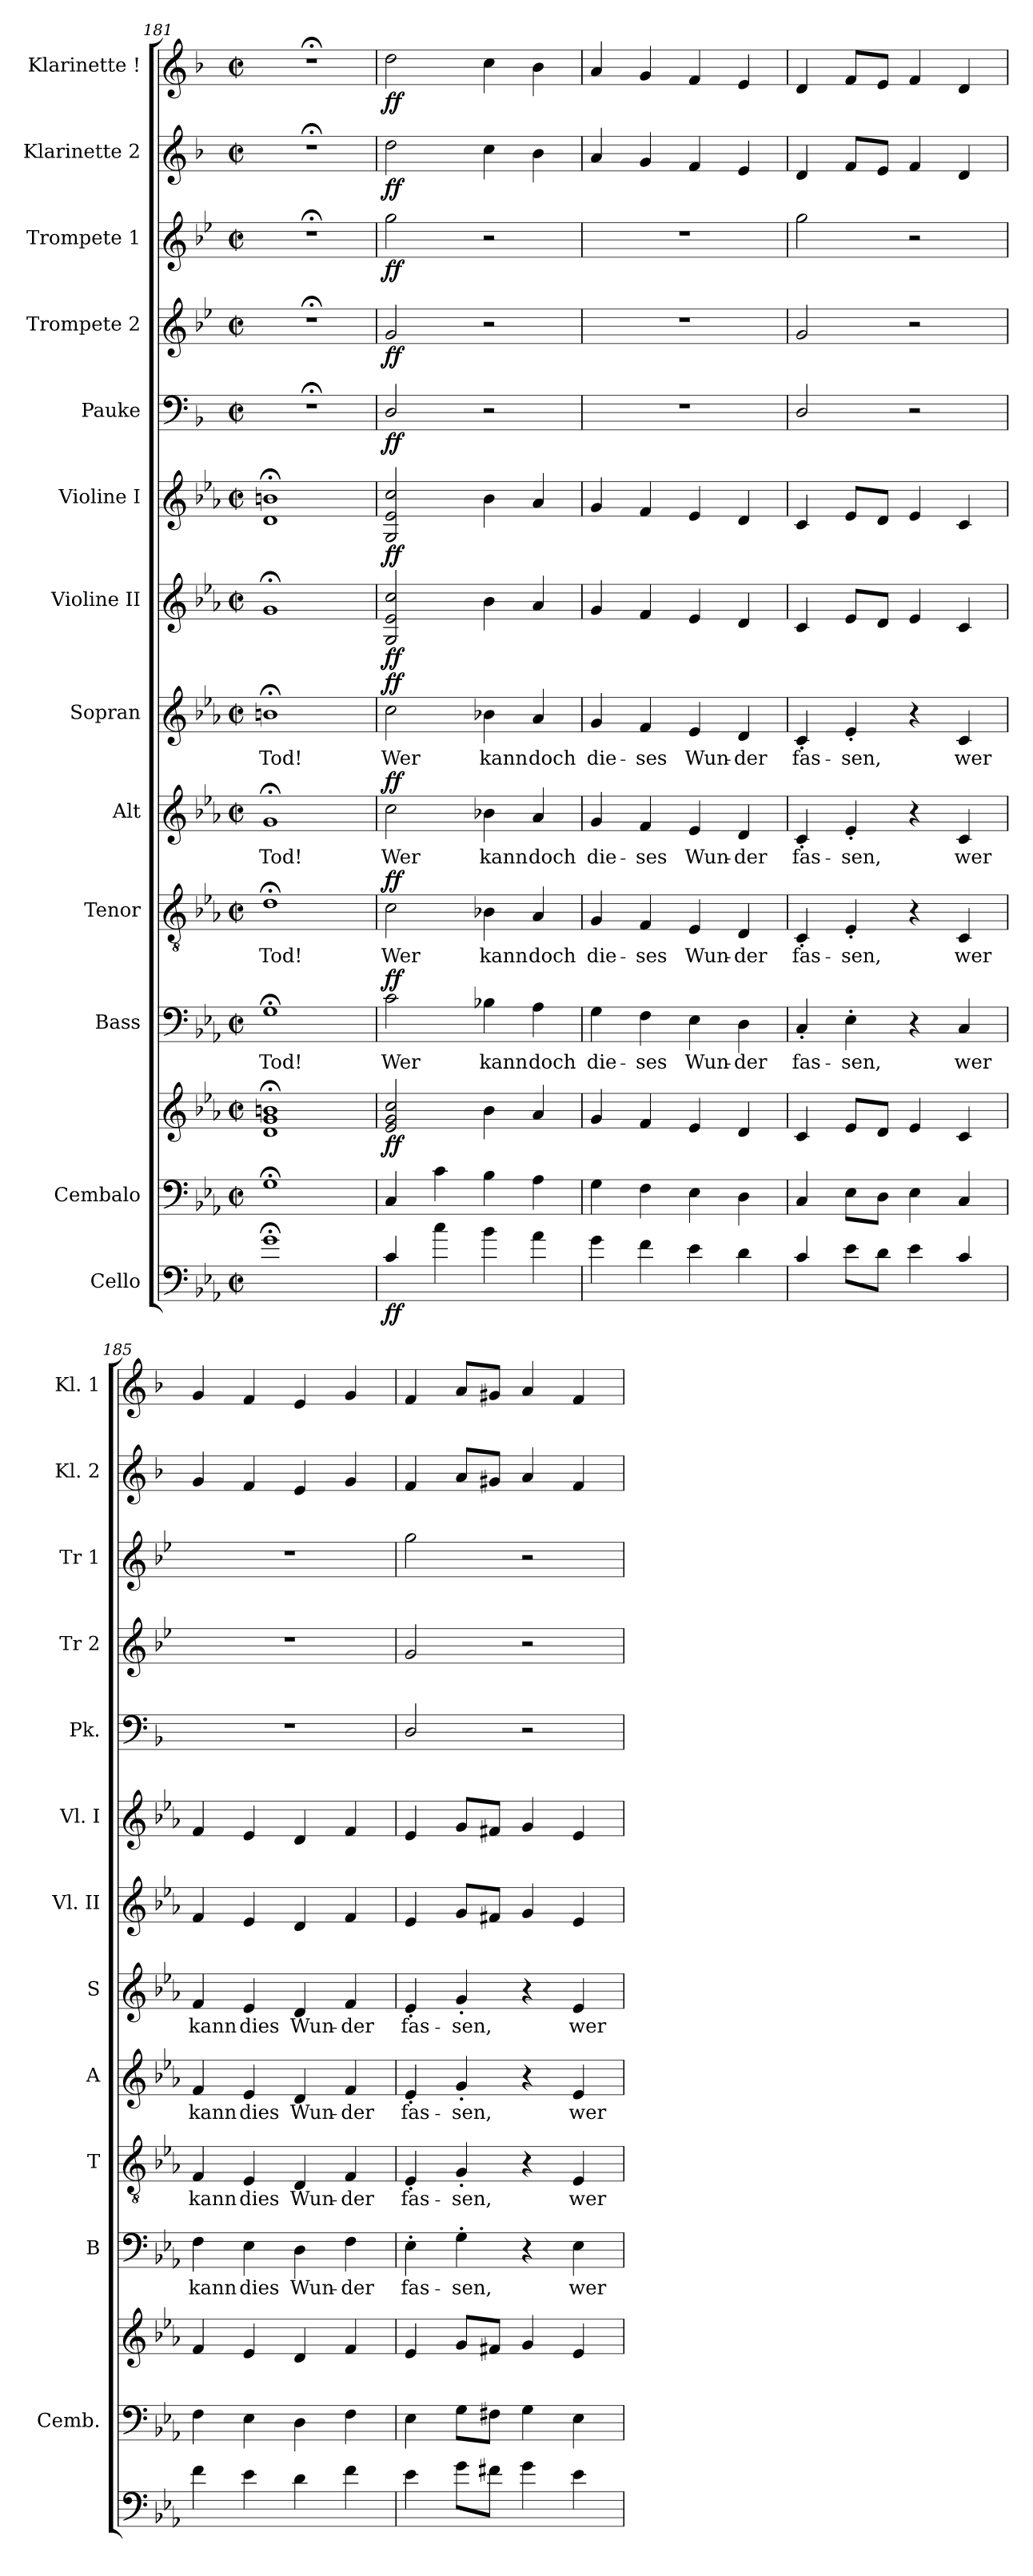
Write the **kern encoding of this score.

**kern	**dynam	**kern	**kern	**dynam	**kern	**text	**dynam	**kern	**text	**dynam	**kern	**text	**dynam	**kern	**text	**dynam	**kern	**dynam	**kern	**dynam	**kern	**dynam	**kern	**dynam	**kern	**dynam	**kern	**dynam	**kern	**dynam
*part13	*part13	*part12	*part12	*part12	*part11	*part11	*part11	*part10	*part10	*part10	*part9	*part9	*part9	*part8	*part8	*part8	*part7	*part7	*part6	*part6	*part5	*part5	*part4	*part4	*part3	*part3	*part2	*part2	*part1	*part1
*staff14	*staff14	*staff13	*staff12	*staff12/13	*staff11	*staff11	*staff11	*staff10	*staff10	*staff10	*staff9	*staff9	*staff9	*staff8	*staff8	*staff8	*staff7	*staff7	*staff6	*staff6	*staff5	*staff5	*staff4	*staff4	*staff3	*staff3	*staff2	*staff2	*staff1	*staff1
*I"Cello	*	*I"Cembalo	*	*	*I"Bass	*	*	*I"Tenor	*	*	*I"Alt	*	*	*I"Sopran	*	*	*I"Violine II	*	*I"Violine I	*	*I"Pauke	*	*I"Trompete 2	*	*I"Trompete 1	*	*I"Klarinette 2	*	*I"Klarinette !	*
*	*	*I'Cemb.	*	*	*I'B	*	*	*I'T	*	*	*I'A	*	*	*I'S	*	*	*I'Vl. II	*	*I'Vl. I	*	*I'Pk.	*	*I'Tr 2	*	*I'Tr 1	*	*I'Kl. 2	*	*I'Kl. 1	*
*clefF4	*	*clefF4	*clefG2	*	*clefF4	*	*	*clefGv2	*	*	*clefG2	*	*	*clefG2	*	*	*clefG2	*	*clefG2	*	*clefF4	*	*clefG2	*	*clefG2	*	*clefG2	*	*clefG2	*
*ITrd7c12	*	*	*	*	*	*	*	*	*	*	*	*	*	*	*	*	*	*	*	*	*ITrd1c2	*	*ITrd4c7	*	*ITrd4c7	*	*ITrd1c2	*	*ITrd1c2	*
*k[b-e-a-]	*	*k[b-e-a-]	*k[b-e-a-]	*	*k[b-e-a-]	*	*	*k[b-e-a-]	*	*	*k[b-e-a-]	*	*	*k[b-e-a-]	*	*	*k[b-e-a-]	*	*k[b-e-a-]	*	*k[b-e-a-]	*	*k[b-e-a-]	*	*k[b-e-a-]	*	*k[b-e-a-]	*	*k[b-e-a-]	*
*E-:	*	*E-:	*E-:	*	*E-:	*	*	*E-:	*	*	*E-:	*	*	*E-:	*	*	*E-:	*	*E-:	*	*E-:	*	*E-:	*	*E-:	*	*E-:	*	*E-:	*
*M2/2	*	*M2/2	*M2/2	*	*M2/2	*	*	*M2/2	*	*	*M2/2	*	*	*M2/2	*	*	*M2/2	*	*M2/2	*	*M2/2	*	*M2/2	*	*M2/2	*	*M2/2	*	*M2/2	*
*met(c|)	*	*met(c|)	*met(c|)	*	*met(c|)	*	*	*met(c|)	*	*	*met(c|)	*	*	*met(c|)	*	*	*met(c|)	*	*met(c|)	*	*met(c|)	*	*met(c|)	*	*met(c|)	*	*met(c|)	*	*met(c|)	*
=181	=181	=181	=181	=181	=181	=181	=181	=181	=181	=181	=181	=181	=181	=181	=181	=181	=181	=181	=181	=181	=181	=181	=181	=181	=181	=181	=181	=181	=181	=181
!	!	!	!	!	!	!LO:LY:b	!	!	!LO:LY:b	!	!	!LO:LY:b	!	!	!LO:LY:b	!	!	!	!	!	!	!	!	!	!	!	!	!	!	!
1G;<	.	1G;<	1d; 1g; 1bn;	.	1G;<	Tod!	.	1d;<	Tod!	.	1g;<	Tod!	.	1bn;<	Tod!	.	1g;	.	1d; 1bn;	.	1r;<	.	1r;<	.	1r;<	.	1r;<	.	1r;<	.
!!LO:PB:g=z
=182	=182	=182	=182	=182	=182	=182	=182	=182	=182	=182	=182	=182	=182	=182	=182	=182	=182	=182	=182	=182	=182	=182	=182	=182	=182	=182	=182	=182	=182	=182
!	!LO:DY:b	!	!	!LO:DY:b	!	!LO:LY:b	!LO:DY:a	!	!LO:LY:b	!LO:DY:a	!	!LO:LY:b	!LO:DY:a	!	!LO:LY:b	!LO:DY:a	!	!LO:DY:b	!	!LO:DY:b	!	!LO:DY:b	!	!LO:DY:b	!	!LO:DY:b	!	!LO:DY:b	!	!LO:DY:b
4C/	ff	4C/	2e-/ 2g/ 2cc/	ff	2c\	Wer	ff	2c\	Wer	ff	2cc\	Wer	ff	2cc\	Wer	ff	2G/ 2e-/ 2cc/	ff	2G/ 2e-/ 2cc/	ff	2C/	ff	2c/	ff	2cc\	ff	2cc\	ff	2cc\	ff
4c\	.	4c\	.	.	.	.	.	.	.	.	.	.	.	.	.	.	.	.	.	.	.	.	.	.	.	.	.	.	.	.
!	!	!	!	!	!	!LO:LY:b	!	!	!LO:LY:b	!	!	!LO:LY:b	!	!	!LO:LY:b	!	!	!	!	!	!	!	!	!	!	!	!	!	!	!
4B-\	.	4B-\	4b-\	.	4B-X\	kann	.	4B-X\	kann	.	4b-X\	kann	.	4b-X\	kann	.	4b-\	.	4b-\	.	2r	.	2r	.	2r	.	4b-\	.	4b-\	.
!	!	!	!	!	!	!LO:LY:b	!	!	!LO:LY:b	!	!	!LO:LY:b	!	!	!LO:LY:b	!	!	!	!	!	!	!	!	!	!	!	!	!	!	!
4A-\	.	4A-\	4a-/	.	4A-\	doch	.	4A-/	doch	.	4a-/	doch	.	4a-/	doch	.	4a-/	.	4a-/	.	.	.	.	.	.	.	4a-\	.	4a-\	.
=183	=183	=183	=183	=183	=183	=183	=183	=183	=183	=183	=183	=183	=183	=183	=183	=183	=183	=183	=183	=183	=183	=183	=183	=183	=183	=183	=183	=183	=183	=183
!	!	!	!	!	!	!LO:LY:b	!	!	!LO:LY:b	!	!	!LO:LY:b	!	!	!LO:LY:b	!	!	!	!	!	!	!	!	!	!	!	!	!	!	!
4G\	.	4G\	4g/	.	4G\	die-	.	4G/	die-	.	4g/	die-	.	4g/	die-	.	4g/	.	4g/	.	1r	.	1r	.	1r	.	4g/	.	4g/	.
!	!	!	!	!	!	!LO:LY:b	!	!	!LO:LY:b	!	!	!LO:LY:b	!	!	!LO:LY:b	!	!	!	!	!	!	!	!	!	!	!	!	!	!	!
4F\	.	4F\	4f/	.	4F\	-ses	.	4F/	-ses	.	4f/	-ses	.	4f/	-ses	.	4f/	.	4f/	.	.	.	.	.	.	.	4f/	.	4f/	.
!	!	!	!	!	!	!LO:LY:b	!	!	!LO:LY:b	!	!	!LO:LY:b	!	!	!LO:LY:b	!	!	!	!	!	!	!	!	!	!	!	!	!	!	!
4E-\	.	4E-\	4e-/	.	4E-\	Wun-	.	4E-/	Wun-	.	4e-/	Wun-	.	4e-/	Wun-	.	4e-/	.	4e-/	.	.	.	.	.	.	.	4e-/	.	4e-/	.
!	!	!	!	!	!	!LO:LY:b	!	!	!LO:LY:b	!	!	!LO:LY:b	!	!	!LO:LY:b	!	!	!	!	!	!	!	!	!	!	!	!	!	!	!
4D\	.	4D\	4d/	.	4D\	-der	.	4D/	-der	.	4d/	-der	.	4d/	-der	.	4d/	.	4d/	.	.	.	.	.	.	.	4d/	.	4d/	.
=184	=184	=184	=184	=184	=184	=184	=184	=184	=184	=184	=184	=184	=184	=184	=184	=184	=184	=184	=184	=184	=184	=184	=184	=184	=184	=184	=184	=184	=184	=184
!	!	!	!	!	!	!LO:LY:b	!	!	!LO:LY:b	!	!	!LO:LY:b	!	!	!LO:LY:b	!	!	!	!	!	!	!	!	!	!	!	!	!	!	!
4C/	.	4C/	4c/	.	4C'</	fas-	.	4C'</	fas-	.	4c'</	fas-	.	4c'</	fas-	.	4c/	.	4c/	.	2C/	.	2c/	.	2cc\	.	4c/	.	4c/	.
!	!	!	!	!	!	!LO:LY:b	!	!	!LO:LY:b	!	!	!LO:LY:b	!	!	!LO:LY:b	!	!	!	!	!	!	!	!	!	!	!	!	!	!	!
8E-\L	.	8E-\L	8e-/L	.	4E-'>\	-sen,	.	4E-'</	-sen,	.	4e-'</	-sen,	.	4e-'</	-sen,	.	8e-/L	.	8e-/L	.	.	.	.	.	.	.	8e-/L	.	8e-/L	.
8D\J	.	8D\J	8d/J	.	.	.	.	.	.	.	.	.	.	.	.	.	8d/J	.	8d/J	.	.	.	.	.	.	.	8d/J	.	8d/J	.
4E-\	.	4E-\	4e-/	.	4r	.	.	4r	.	.	4r	.	.	4r	.	.	4e-/	.	4e-/	.	2r	.	2r	.	2r	.	4e-/	.	4e-/	.
!	!	!	!	!	!	!LO:LY:b	!	!	!LO:LY:b	!	!	!LO:LY:b	!	!	!LO:LY:b	!	!	!	!	!	!	!	!	!	!	!	!	!	!	!
4C/	.	4C/	4c/	.	4C/	wer	.	4C/	wer	.	4c/	wer	.	4c/	wer	.	4c/	.	4c/	.	.	.	.	.	.	.	4c/	.	4c/	.
=185	=185	=185	=185	=185	=185	=185	=185	=185	=185	=185	=185	=185	=185	=185	=185	=185	=185	=185	=185	=185	=185	=185	=185	=185	=185	=185	=185	=185	=185	=185
!	!	!	!	!	!	!LO:LY:b	!	!	!LO:LY:b	!	!	!LO:LY:b	!	!	!LO:LY:b	!	!	!	!	!	!	!	!	!	!	!	!	!	!	!
4F\	.	4F\	4f/	.	4F\	kann	.	4F/	kann	.	4f/	kann	.	4f/	kann	.	4f/	.	4f/	.	1r	.	1r	.	1r	.	4f/	.	4f/	.
!	!	!	!	!	!	!LO:LY:b	!	!	!LO:LY:b	!	!	!LO:LY:b	!	!	!LO:LY:b	!	!	!	!	!	!	!	!	!	!	!	!	!	!	!
4E-\	.	4E-\	4e-/	.	4E-\	dies	.	4E-/	dies	.	4e-/	dies	.	4e-/	dies	.	4e-/	.	4e-/	.	.	.	.	.	.	.	4e-/	.	4e-/	.
!	!	!	!	!	!	!LO:LY:b	!	!	!LO:LY:b	!	!	!LO:LY:b	!	!	!LO:LY:b	!	!	!	!	!	!	!	!	!	!	!	!	!	!	!
4D\	.	4D\	4d/	.	4D\	Wun-	.	4D/	Wun-	.	4d/	Wun-	.	4d/	Wun-	.	4d/	.	4d/	.	.	.	.	.	.	.	4d/	.	4d/	.
!	!	!	!	!	!	!LO:LY:b	!	!	!LO:LY:b	!	!	!LO:LY:b	!	!	!LO:LY:b	!	!	!	!	!	!	!	!	!	!	!	!	!	!	!
4F\	.	4F\	4f/	.	4F\	-der	.	4F/	-der	.	4f/	-der	.	4f/	-der	.	4f/	.	4f/	.	.	.	.	.	.	.	4f/	.	4f/	.
=186	=186	=186	=186	=186	=186	=186	=186	=186	=186	=186	=186	=186	=186	=186	=186	=186	=186	=186	=186	=186	=186	=186	=186	=186	=186	=186	=186	=186	=186	=186
!	!	!	!	!	!	!LO:LY:b	!	!	!LO:LY:b	!	!	!LO:LY:b	!	!	!LO:LY:b	!	!	!	!	!	!	!	!	!	!	!	!	!	!	!
4E-\	.	4E-\	4e-/	.	4E-'>\	fas-	.	4E-'</	fas-	.	4e-'</	fas-	.	4e-'</	fas-	.	4e-/	.	4e-/	.	2C/	.	2c/	.	2cc\	.	4e-/	.	4e-/	.
!	!	!	!	!	!	!LO:LY:b	!	!	!LO:LY:b	!	!	!LO:LY:b	!	!	!LO:LY:b	!	!	!	!	!	!	!	!	!	!	!	!	!	!	!
8G\L	.	8G\L	8g/L	.	4G'>\	-sen,	.	4G'</	-sen,	.	4g'</	-sen,	.	4g'</	-sen,	.	8g/L	.	8g/L	.	.	.	.	.	.	.	8g/L	.	8g/L	.
8F#X\J	.	8F#X\J	8f#X/J	.	.	.	.	.	.	.	.	.	.	.	.	.	8f#X/J	.	8f#X/J	.	.	.	.	.	.	.	8f#X/J	.	8f#X/J	.
4G\	.	4G\	4g/	.	4r	.	.	4r	.	.	4r	.	.	4r	.	.	4g/	.	4g/	.	2r	.	2r	.	2r	.	4g/	.	4g/	.
!	!	!	!	!	!	!LO:LY:b	!	!	!LO:LY:b	!	!	!LO:LY:b	!	!	!LO:LY:b	!	!	!	!	!	!	!	!	!	!	!	!	!	!	!
4E-\	.	4E-\	4e-/	.	4E-\	wer	.	4E-/	wer	.	4e-/	wer	.	4e-/	wer	.	4e-/	.	4e-/	.	.	.	.	.	.	.	4e-/	.	4e-/	.
=	=	=	=	=	=	=	=	=	=	=	=	=	=	=	=	=	=	=	=	=	=	=	=	=	=	=	=	=	=	=
*-	*-	*-	*-	*-	*-	*-	*-	*-	*-	*-	*-	*-	*-	*-	*-	*-	*-	*-	*-	*-	*-	*-	*-	*-	*-	*-	*-	*-	*-	*-
